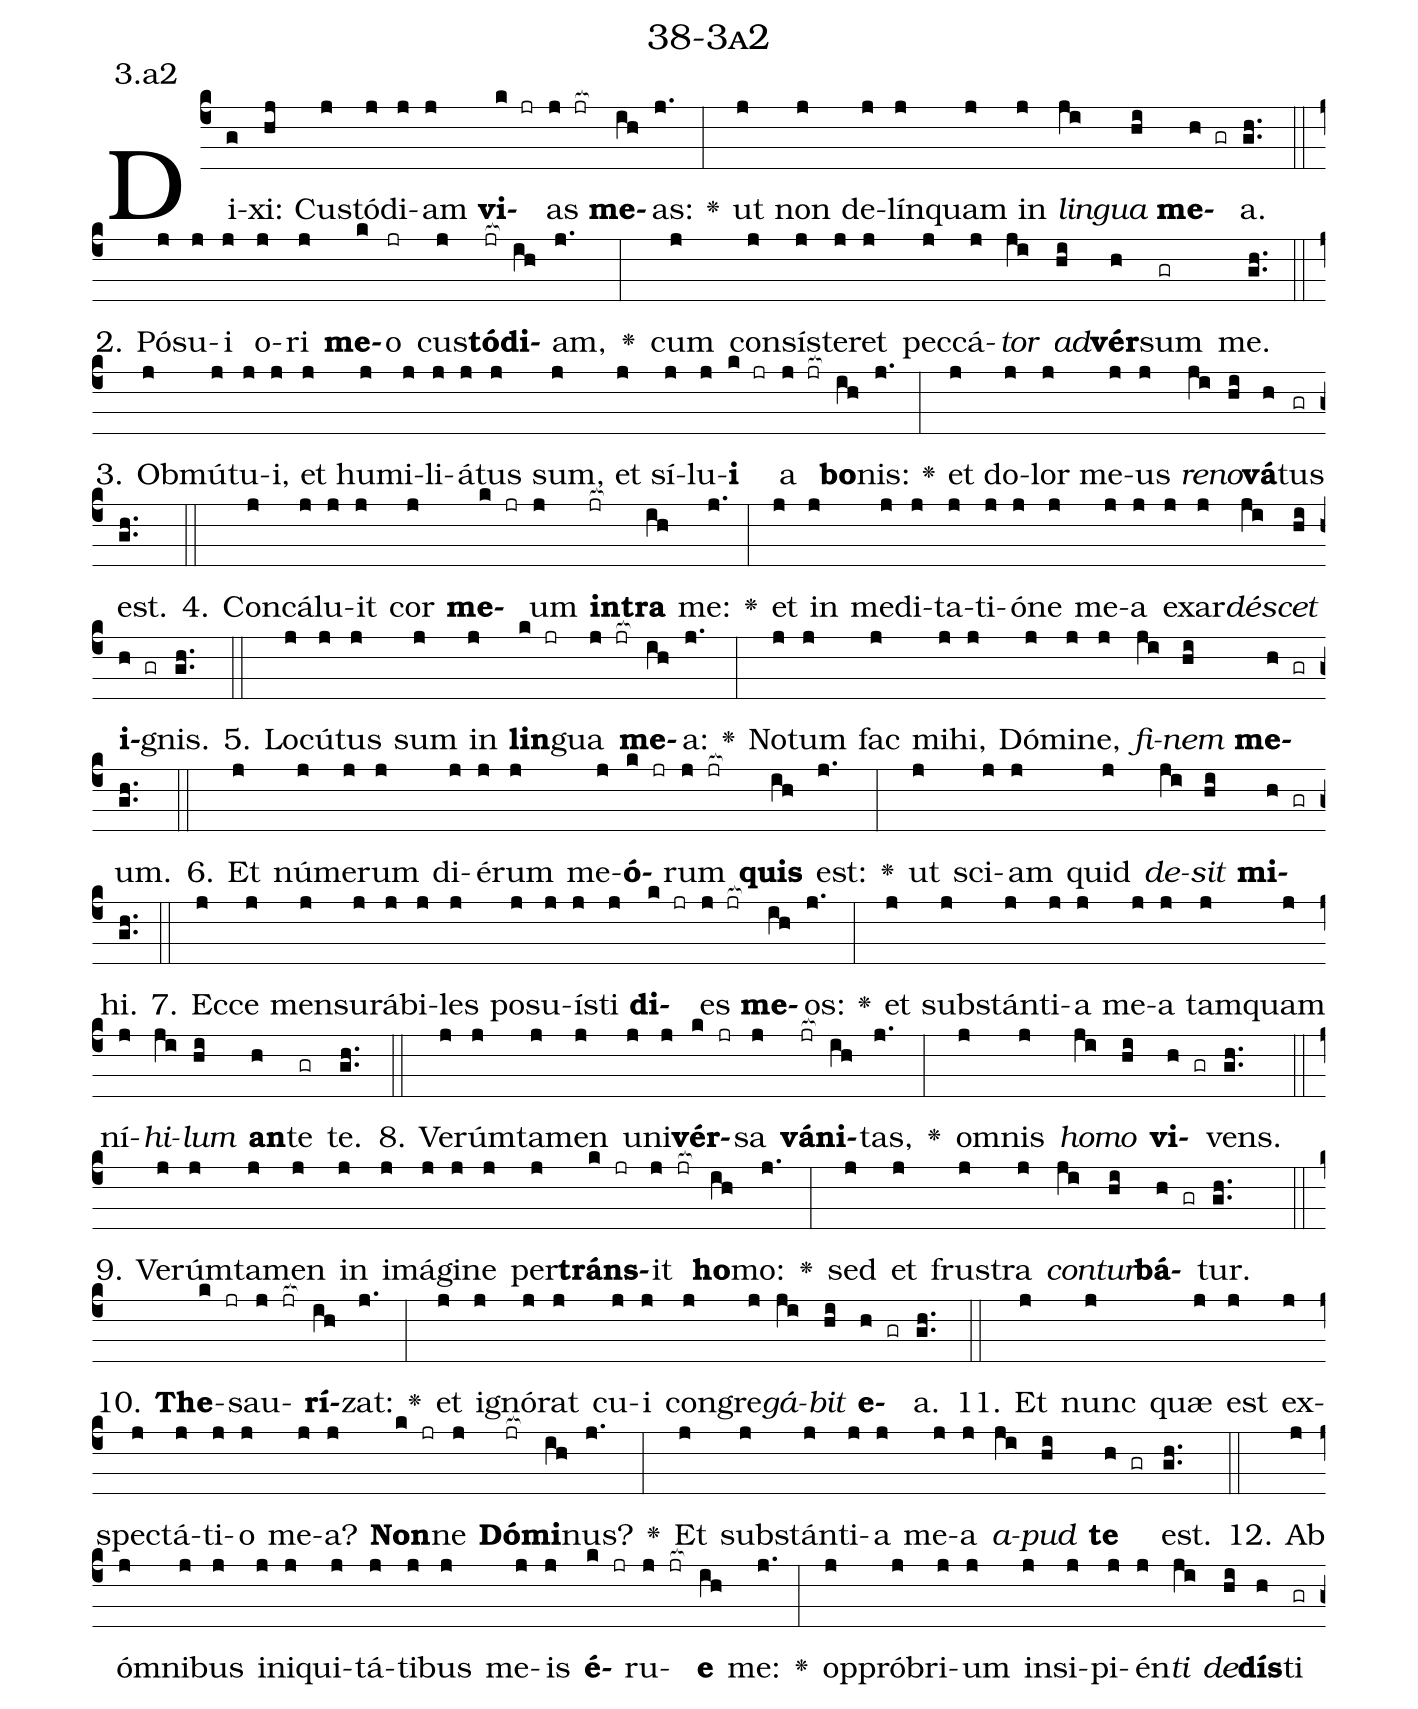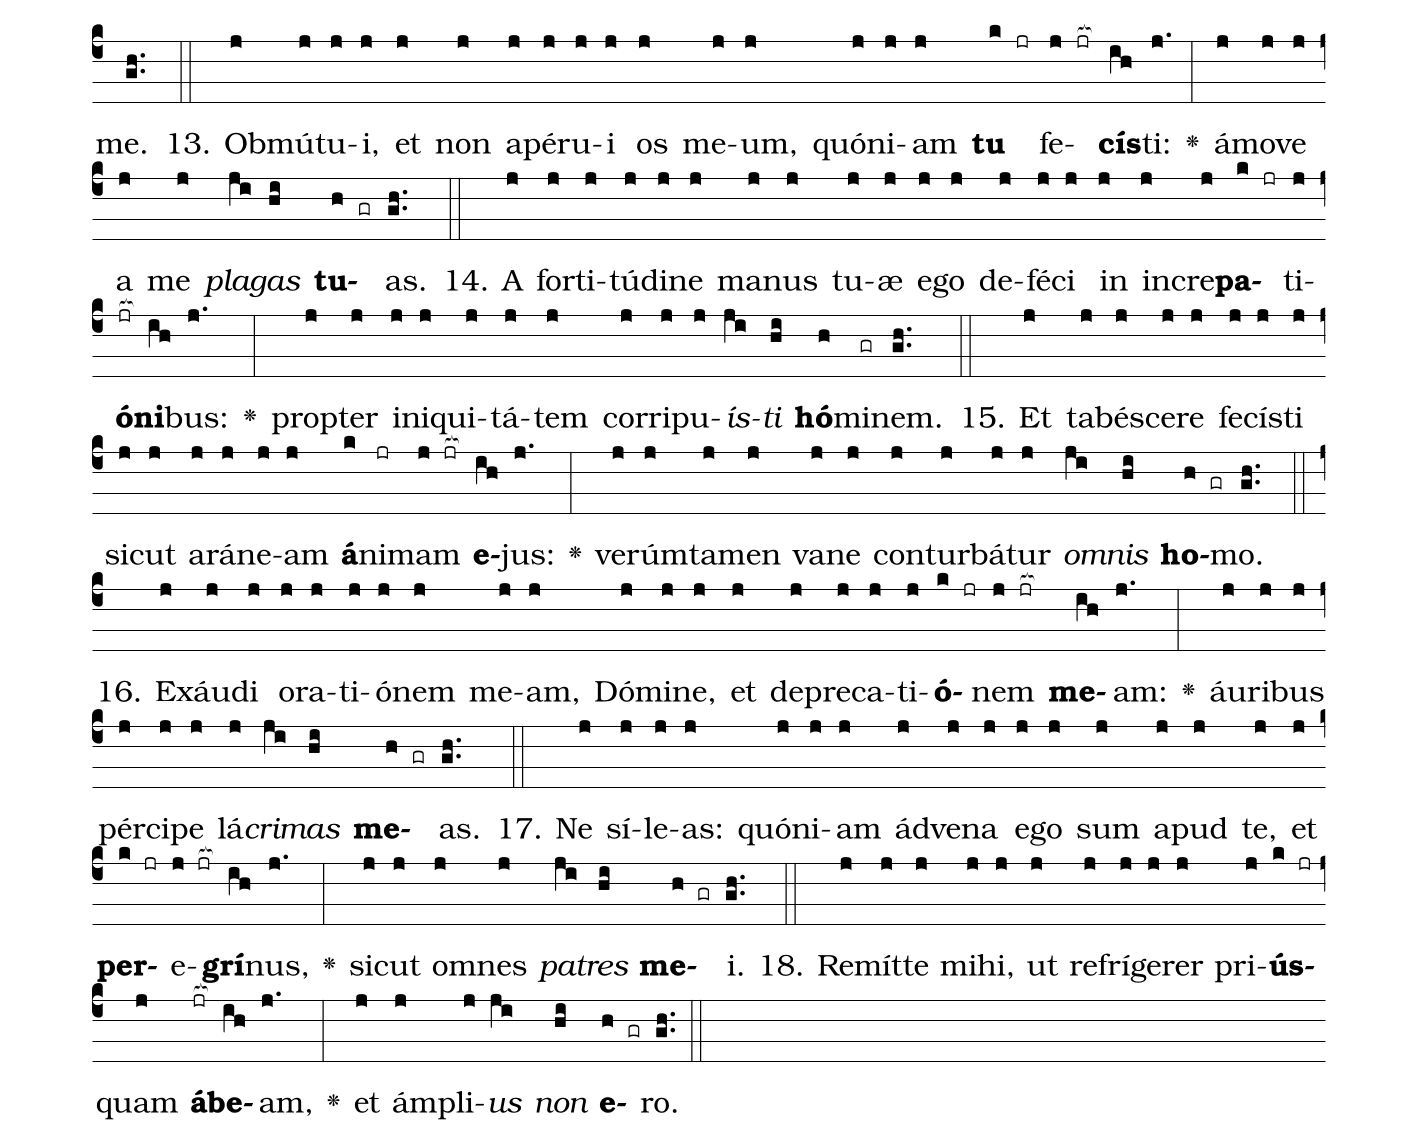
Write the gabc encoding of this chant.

name: 38-3a2;
annotation: 3.a2;
%%
(c4)Di(g)xi:(hj) Cus(j)tó(j)di(j)am(j) <b>vi</b>(k jr)as(j jr[ocb:1{]) <b>me</b>(ih[ocb:0}])as:(j.) <v>\greheightstar</v>(:) ut(j) non(j) de(j)lín(j)quam(j) in(j) <i>lin</i>(ji)<i>gua</i>(hi) <b>me</b>(h gr)a.(gh..) (::)
2. Pó(j)su(j)i(j) o(j)ri(j) <b>me</b>(k)o(jr) cus(j)<b>tó</b>(jr[ocb:1{])<b>di</b>(ih[ocb:0}])am,(j.) <v>\greheightstar</v>(:) cum(j) con(j)sís(j)te(j)ret(j) pec(j)cá(j)<i>tor</i>(ji) <i>ad</i>(hi)<b>vér</b>(h)sum(gr) me.(gh..) (::)
3. Ob(j)mú(j)tu(j)i,(j) et(j) hu(j)mi(j)li(j)á(j)tus(j) sum,(j) et(j) sí(j)lu(j)<b>i</b>(k jr) a(j jr[ocb:1{]) <b>bo</b>(ih[ocb:0}])nis:(j.) <v>\greheightstar</v>(:) et(j) do(j)lor(j) me(j)us(j) <i>re</i>(ji)<i>no</i>(hi)<b>vá</b>(h)tus(gr) est.(gh..) (::)
4. Con(j)cá(j)lu(j)it(j) cor(j) <b>me</b>(k jr)um(j) <b>in</b>(jr[ocb:1{])<b>tra</b>(ih[ocb:0}]) me:(j.) <v>\greheightstar</v>(:) et(j) in(j) me(j)di(j)ta(j)ti(j)ó(j)ne(j) me(j)a(j) ex(j)ar(j)<i>dé</i>(ji)<i>scet</i>(hi) <b>i</b>(h gr)gnis.(gh..) (::)
5. Lo(j)cú(j)tus(j) sum(j) in(j) <b>lin</b>(k jr)gua(j jr[ocb:1{]) <b>me</b>(ih[ocb:0}])a:(j.) <v>\greheightstar</v>(:) No(j)tum(j) fac(j) mi(j)hi,(j) Dó(j)mi(j)ne,(j) <i>fi</i>(ji)<i>nem</i>(hi) <b>me</b>(h gr)um.(gh..) (::)
6. Et(j) nú(j)me(j)rum(j) di(j)é(j)rum(j) me(j)<b>ó</b>(k jr)rum(j jr[ocb:1{]) <b>quis</b>(ih[ocb:0}]) est:(j.) <v>\greheightstar</v>(:) ut(j) sci(j)am(j) quid(j) <i>de</i>(ji)<i>sit</i>(hi) <b>mi</b>(h gr)hi.(gh..) (::)
7. Ec(j)ce(j) men(j)su(j)rá(j)bi(j)les(j) po(j)su(j)ís(j)ti(j) <b>di</b>(k jr)es(j jr[ocb:1{]) <b>me</b>(ih[ocb:0}])os:(j.) <v>\greheightstar</v>(:) et(j) sub(j)stán(j)ti(j)a(j) me(j)a(j) tam(j)quam(j) ní(j)<i>hi</i>(ji)<i>lum</i>(hi) <b>an</b>(h)te(gr) te.(gh..) (::)
8. Ve(j)rúm(j)ta(j)men(j) u(j)ni(j)<b>vér</b>(k jr)sa(j) <b>vá</b>(jr[ocb:1{])<b>ni</b>(ih[ocb:0}])tas,(j.) <v>\greheightstar</v>(:) om(j)nis(j) <i>ho</i>(ji)<i>mo</i>(hi) <b>vi</b>(h gr)vens.(gh..) (::)
9. Ve(j)rúm(j)ta(j)men(j) in(j) i(j)má(j)gi(j)ne(j) per(j)<b>tráns</b>(k jr)it(j jr[ocb:1{]) <b>ho</b>(ih[ocb:0}])mo:(j.) <v>\greheightstar</v>(:) sed(j) et(j) frus(j)tra(j) <i>con</i>(ji)<i>tur</i>(hi)<b>bá</b>(h gr)tur.(gh..) (::)
10. <b>The</b>(k jr)sau(j jr[ocb:1{])<b>rí</b>(ih[ocb:0}])zat:(j.) <v>\greheightstar</v>(:) et(j) i(j)gnó(j)rat(j) cu(j)i(j) con(j)gre(j)<i>gá</i>(ji)<i>bit</i>(hi) <b>e</b>(h gr)a.(gh..) (::)
11. Et(j) nunc(j) quæ(j) est(j) ex(j)spec(j)tá(j)ti(j)o(j) me(j)a?(j) <b>Non</b>(k jr)ne(j) <b>Dó</b>(jr[ocb:1{])<b>mi</b>(ih[ocb:0}])nus?(j.) <v>\greheightstar</v>(:) Et(j) sub(j)stán(j)ti(j)a(j) me(j)a(j) <i>a</i>(ji)<i>pud</i>(hi) <b>te</b>(h gr) est.(gh..) (::)
12. Ab(j) óm(j)ni(j)bus(j) in(j)i(j)qui(j)tá(j)ti(j)bus(j) me(j)is(j) <b>é</b>(k jr)ru(j jr[ocb:1{])<b>e</b>(ih[ocb:0}]) me:(j.) <v>\greheightstar</v>(:) op(j)pró(j)bri(j)um(j) in(j)si(j)pi(j)én(j)<i>ti</i>(ji) <i>de</i>(hi)<b>dís</b>(h)ti(gr) me.(gh..) (::)
13. Ob(j)mú(j)tu(j)i,(j) et(j) non(j) a(j)pé(j)ru(j)i(j) os(j) me(j)um,(j) quón(j)i(j)am(j) <b>tu</b>(k jr) fe(j jr[ocb:1{])<b>cís</b>(ih[ocb:0}])ti:(j.) <v>\greheightstar</v>(:) á(j)mo(j)ve(j) a(j) me(j) <i>pla</i>(ji)<i>gas</i>(hi) <b>tu</b>(h gr)as.(gh..) (::)
14. A(j) for(j)ti(j)tú(j)di(j)ne(j) ma(j)nus(j) tu(j)æ(j) e(j)go(j) de(j)fé(j)ci(j) in(j) in(j)cre(j)<b>pa</b>(k jr)ti(j)<b>ó</b>(jr[ocb:1{])<b>ni</b>(ih[ocb:0}])bus:(j.) <v>\greheightstar</v>(:) prop(j)ter(j) in(j)i(j)qui(j)tá(j)tem(j) cor(j)ri(j)pu(j)<i>ís</i>(ji)<i>ti</i>(hi) <b>hó</b>(h)mi(gr)nem.(gh..) (::)
15. Et(j) ta(j)bé(j)sce(j)re(j) fe(j)cís(j)ti(j) sic(j)ut(j) a(j)rá(j)ne(j)am(j) <b>á</b>(k)ni(jr)mam(j jr[ocb:1{]) <b>e</b>(ih[ocb:0}])jus:(j.) <v>\greheightstar</v>(:) ve(j)rúm(j)ta(j)men(j) va(j)ne(j) con(j)tur(j)bá(j)tur(j) <i>om</i>(ji)<i>nis</i>(hi) <b>ho</b>(h gr)mo.(gh..) (::)
16. Ex(j)áu(j)di(j) o(j)ra(j)ti(j)ó(j)nem(j) me(j)am,(j) Dó(j)mi(j)ne,(j) et(j) de(j)pre(j)ca(j)ti(j)<b>ó</b>(k jr)nem(j jr[ocb:1{]) <b>me</b>(ih[ocb:0}])am:(j.) <v>\greheightstar</v>(:) áu(j)ri(j)bus(j) pér(j)ci(j)pe(j) lá(j)<i>cri</i>(ji)<i>mas</i>(hi) <b>me</b>(h gr)as.(gh..) (::)
17. Ne(j) sí(j)le(j)as:(j) quón(j)i(j)am(j) ád(j)ve(j)na(j) e(j)go(j) sum(j) a(j)pud(j) te,(j) et(j) <b>per</b>(k jr)e(j jr[ocb:1{])<b>grí</b>(ih[ocb:0}])nus,(j.) <v>\greheightstar</v>(:) sic(j)ut(j) om(j)nes(j) <i>pa</i>(ji)<i>tres</i>(hi) <b>me</b>(h gr)i.(gh..) (::)
18. Re(j)mít(j)te(j) mi(j)hi,(j) ut(j) re(j)frí(j)ge(j)rer(j) pri(j)<b>ús</b>(k jr)quam(j) <b>á</b>(jr[ocb:1{])<b>be</b>(ih[ocb:0}])am,(j.) <v>\greheightstar</v>(:) et(j) ám(j)pli(j)<i>us</i>(ji) <i>non</i>(hi) <b>e</b>(h gr)ro.(gh..) (::)
